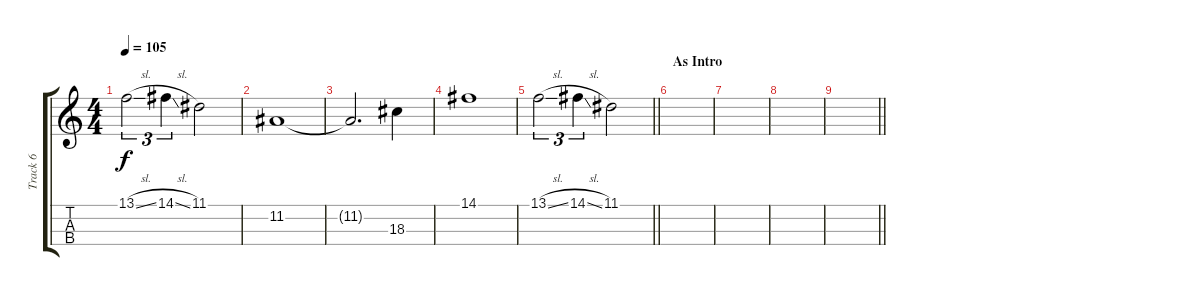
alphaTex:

\track ("Track 6" "Track 6") {instrument lead6voice}
\staff {score tabs}
\tuning (E4 B3 G3 D3) {hide}
\ts (4 4)
\tempo 105
\clef g2
\ks c
13.1{sl}.2{tu (3 2) dy f} 14.1{sl}.4{tu (3 2)} 11.1.2 |
11.2.1 |
11.2{t}.2{d} 18.3.4 |
14.1.1 |
\barLineRight lightlight
13.1{sl}.2{tu (3 2)} 14.1{sl}.4{tu (3 2)} 11.1.2 |
\section ("" "As Intro")
|
|
|
\barLineRight lightlight
